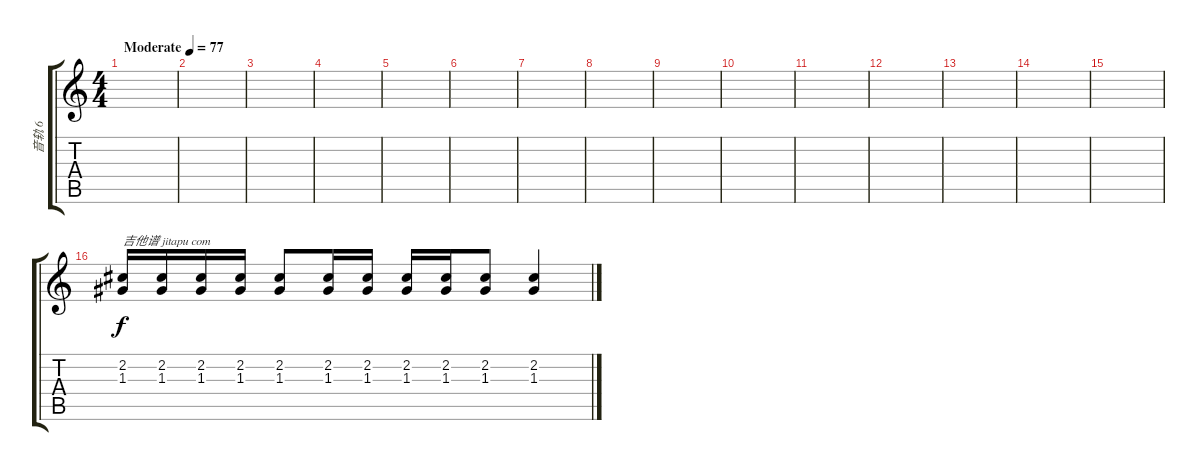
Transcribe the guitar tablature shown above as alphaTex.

\track ("音轨 6" "音轨 6") {instrument distortionguitar}
\staff {score tabs}
\tuning (E4 B3 G3 D3 A2 E2) {hide}
\ts (4 4)
\tempo (77 "Moderate")
\clef g2
\ks c
|
|
|
|
|
|
|
|
|
|
|
|
|
|
|
(2.2 1.3).16{txt "吉他谱 jitapu com"} (2.2 1.3).16 (2.2 1.3).16 (2.2 1.3).16 (2.2 1.3).8 (2.2 1.3).16 (2.2 1.3).16 (2.2 1.3).16 (2.2 1.3).16 (2.2 1.3).8 (2.2 1.3).4
